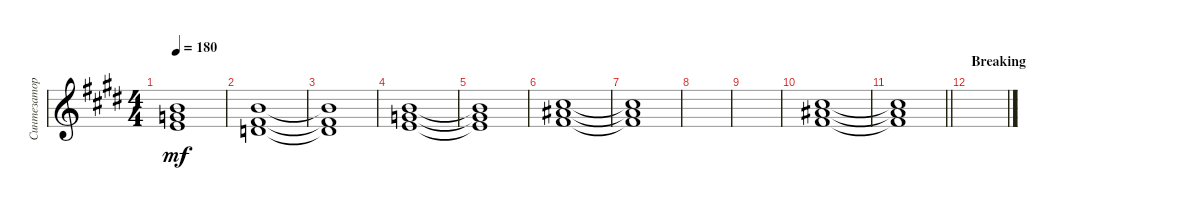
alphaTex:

\track ("Синтезатор" "Синтезатор") {instrument stringensemble1}
\staff {score}
\tuning (E4 B3 G3 D3 A2 E2) {hide}
\ts (4 4)
\tempo 180
\clef g2
\ks c#minor
(7.1{t} 8.2{t} 9.3{t}).1{dy mf} |
(7.1 7.2 7.3).1 |
(7.1{t} 7.2{t} 7.3{t}).1 |
(7.1 8.2 9.3).1 |
(7.1{t} 8.2{t} 9.3{t}).1 |
(9.1 11.2 11.3).1 |
(9.1{t} 11.2{t} 11.3{t}).1 |
|
|
(9.1 11.2 11.3).1 |
\barLineRight lightlight
(9.1{t} 11.2{t} 11.3{t}).1 |
\section ("" "Breaking")
